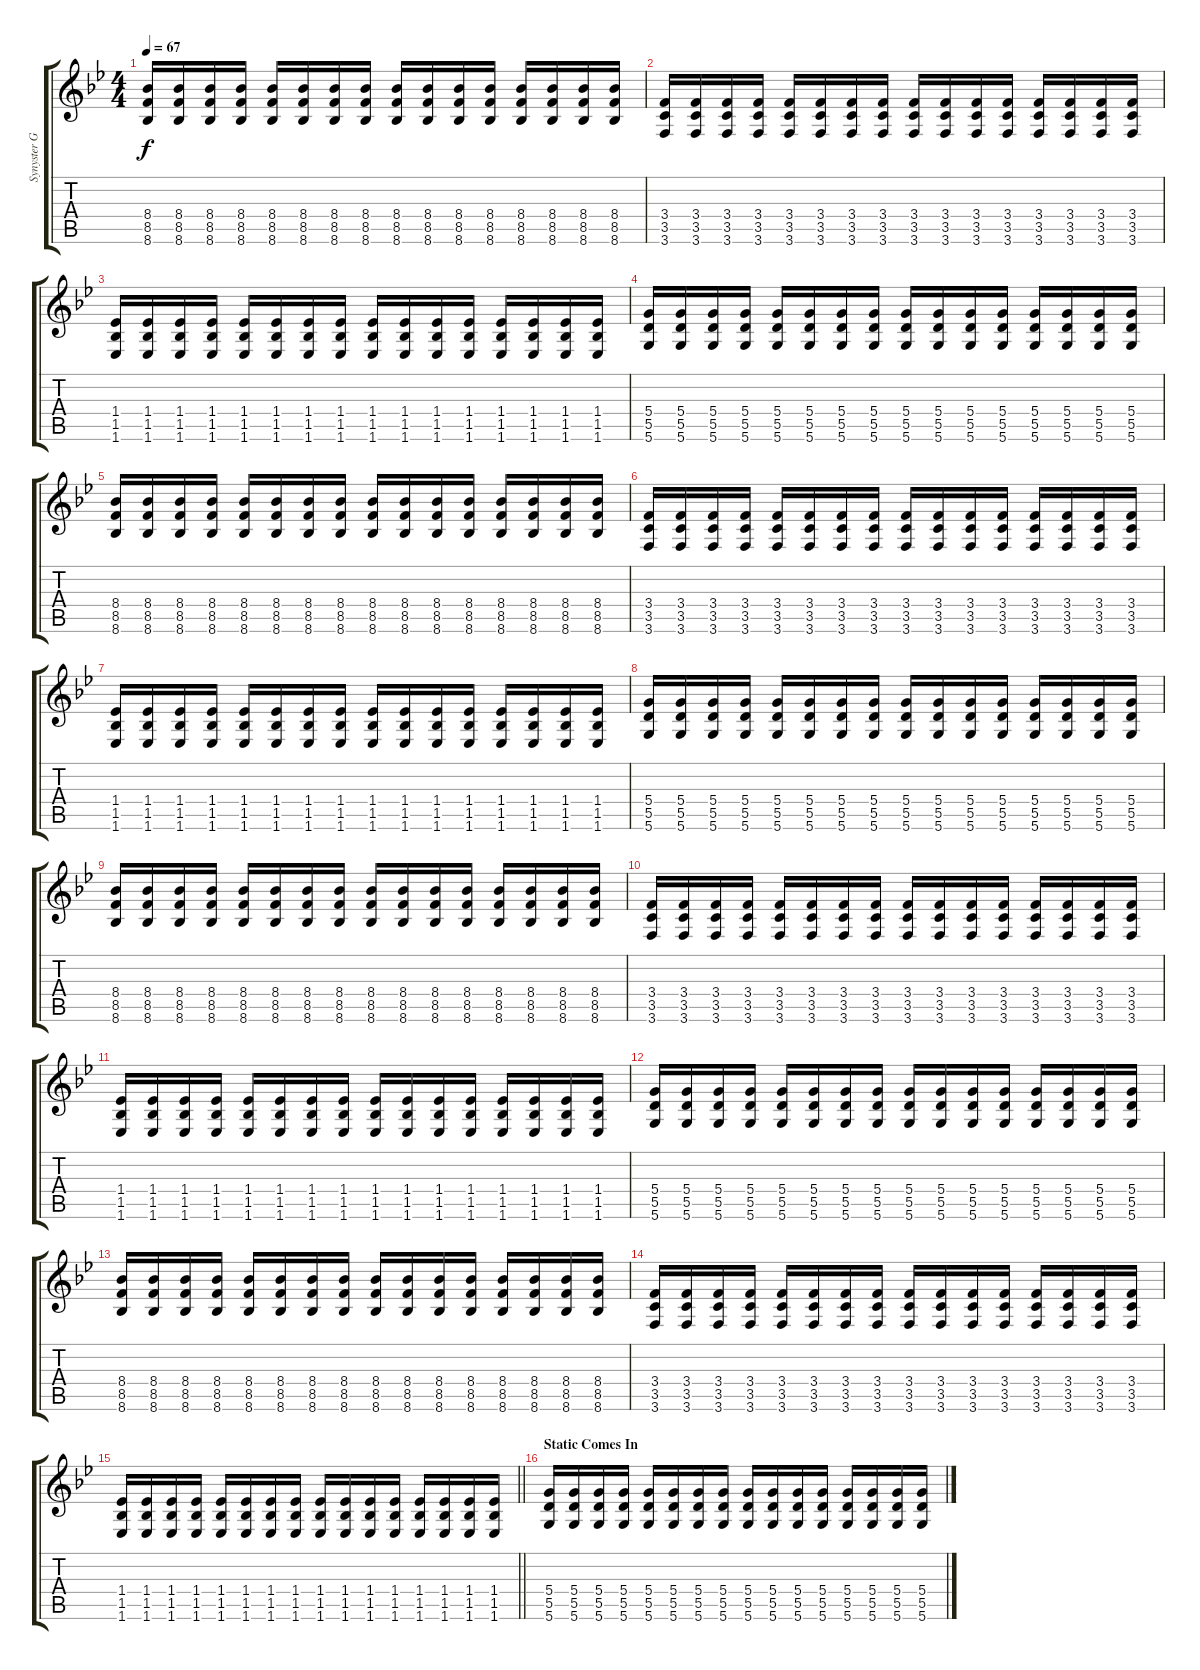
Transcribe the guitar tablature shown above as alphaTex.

\track ("Synyster Gates" "Synyster G") {instrument distortionguitar}
\staff {score tabs}
\tuning (E4 B3 G3 D3 A2 D2) {hide}
\ts (4 4)
\tempo 67
\clef g2
\ks bb
(8.4 8.5 8.6).16{dy f} (8.4 8.5 8.6).16 (8.4 8.5 8.6).16 (8.4 8.5 8.6).16 (8.4 8.5 8.6).16 (8.4 8.5 8.6).16 (8.4 8.5 8.6).16 (8.4 8.5 8.6).16 (8.4 8.5 8.6).16 (8.4 8.5 8.6).16 (8.4 8.5 8.6).16 (8.4 8.5 8.6).16 (8.4 8.5 8.6).16 (8.4 8.5 8.6).16 (8.4 8.5 8.6).16 (8.4 8.5 8.6).16 |
(3.4 3.5 3.6).16 (3.4 3.5 3.6).16 (3.4 3.5 3.6).16 (3.4 3.5 3.6).16 (3.4 3.5 3.6).16 (3.4 3.5 3.6).16 (3.4 3.5 3.6).16 (3.4 3.5 3.6).16 (3.4 3.5 3.6).16 (3.4 3.5 3.6).16 (3.4 3.5 3.6).16 (3.4 3.5 3.6).16 (3.4 3.5 3.6).16 (3.4 3.5 3.6).16 (3.4 3.5 3.6).16 (3.4 3.5 3.6).16 |
(1.4 1.5 1.6).16 (1.4 1.5 1.6).16 (1.4 1.5 1.6).16 (1.4 1.5 1.6).16 (1.4 1.5 1.6).16 (1.4 1.5 1.6).16 (1.4 1.5 1.6).16 (1.4 1.5 1.6).16 (1.4 1.5 1.6).16 (1.4 1.5 1.6).16 (1.4 1.5 1.6).16 (1.4 1.5 1.6).16 (1.4 1.5 1.6).16 (1.4 1.5 1.6).16 (1.4 1.5 1.6).16 (1.4 1.5 1.6).16 |
(5.4 5.5 5.6).16 (5.4 5.5 5.6).16 (5.4 5.5 5.6).16 (5.4 5.5 5.6).16 (5.4 5.5 5.6).16 (5.4 5.5 5.6).16 (5.4 5.5 5.6).16 (5.4 5.5 5.6).16 (5.4 5.5 5.6).16 (5.4 5.5 5.6).16 (5.4 5.5 5.6).16 (5.4 5.5 5.6).16 (5.4 5.5 5.6).16 (5.4 5.5 5.6).16 (5.4 5.5 5.6).16 (5.4 5.5 5.6).16 |
(8.4 8.5 8.6).16 (8.4 8.5 8.6).16 (8.4 8.5 8.6).16 (8.4 8.5 8.6).16 (8.4 8.5 8.6).16 (8.4 8.5 8.6).16 (8.4 8.5 8.6).16 (8.4 8.5 8.6).16 (8.4 8.5 8.6).16 (8.4 8.5 8.6).16 (8.4 8.5 8.6).16 (8.4 8.5 8.6).16 (8.4 8.5 8.6).16 (8.4 8.5 8.6).16 (8.4 8.5 8.6).16 (8.4 8.5 8.6).16 |
(3.4 3.5 3.6).16 (3.4 3.5 3.6).16 (3.4 3.5 3.6).16 (3.4 3.5 3.6).16 (3.4 3.5 3.6).16 (3.4 3.5 3.6).16 (3.4 3.5 3.6).16 (3.4 3.5 3.6).16 (3.4 3.5 3.6).16 (3.4 3.5 3.6).16 (3.4 3.5 3.6).16 (3.4 3.5 3.6).16 (3.4 3.5 3.6).16 (3.4 3.5 3.6).16 (3.4 3.5 3.6).16 (3.4 3.5 3.6).16 |
(1.4 1.5 1.6).16 (1.4 1.5 1.6).16 (1.4 1.5 1.6).16 (1.4 1.5 1.6).16 (1.4 1.5 1.6).16 (1.4 1.5 1.6).16 (1.4 1.5 1.6).16 (1.4 1.5 1.6).16 (1.4 1.5 1.6).16 (1.4 1.5 1.6).16 (1.4 1.5 1.6).16 (1.4 1.5 1.6).16 (1.4 1.5 1.6).16 (1.4 1.5 1.6).16 (1.4 1.5 1.6).16 (1.4 1.5 1.6).16 |
(5.4 5.5 5.6).16 (5.4 5.5 5.6).16 (5.4 5.5 5.6).16 (5.4 5.5 5.6).16 (5.4 5.5 5.6).16 (5.4 5.5 5.6).16 (5.4 5.5 5.6).16 (5.4 5.5 5.6).16 (5.4 5.5 5.6).16 (5.4 5.5 5.6).16 (5.4 5.5 5.6).16 (5.4 5.5 5.6).16 (5.4 5.5 5.6).16 (5.4 5.5 5.6).16 (5.4 5.5 5.6).16 (5.4 5.5 5.6).16 |
(8.4 8.5 8.6).16 (8.4 8.5 8.6).16 (8.4 8.5 8.6).16 (8.4 8.5 8.6).16 (8.4 8.5 8.6).16 (8.4 8.5 8.6).16 (8.4 8.5 8.6).16 (8.4 8.5 8.6).16 (8.4 8.5 8.6).16 (8.4 8.5 8.6).16 (8.4 8.5 8.6).16 (8.4 8.5 8.6).16 (8.4 8.5 8.6).16 (8.4 8.5 8.6).16 (8.4 8.5 8.6).16 (8.4 8.5 8.6).16 |
(3.4 3.5 3.6).16 (3.4 3.5 3.6).16 (3.4 3.5 3.6).16 (3.4 3.5 3.6).16 (3.4 3.5 3.6).16 (3.4 3.5 3.6).16 (3.4 3.5 3.6).16 (3.4 3.5 3.6).16 (3.4 3.5 3.6).16 (3.4 3.5 3.6).16 (3.4 3.5 3.6).16 (3.4 3.5 3.6).16 (3.4 3.5 3.6).16 (3.4 3.5 3.6).16 (3.4 3.5 3.6).16 (3.4 3.5 3.6).16 |
(1.4 1.5 1.6).16 (1.4 1.5 1.6).16 (1.4 1.5 1.6).16 (1.4 1.5 1.6).16 (1.4 1.5 1.6).16 (1.4 1.5 1.6).16 (1.4 1.5 1.6).16 (1.4 1.5 1.6).16 (1.4 1.5 1.6).16 (1.4 1.5 1.6).16 (1.4 1.5 1.6).16 (1.4 1.5 1.6).16 (1.4 1.5 1.6).16 (1.4 1.5 1.6).16 (1.4 1.5 1.6).16 (1.4 1.5 1.6).16 |
(5.4 5.5 5.6).16 (5.4 5.5 5.6).16 (5.4 5.5 5.6).16 (5.4 5.5 5.6).16 (5.4 5.5 5.6).16 (5.4 5.5 5.6).16 (5.4 5.5 5.6).16 (5.4 5.5 5.6).16 (5.4 5.5 5.6).16 (5.4 5.5 5.6).16 (5.4 5.5 5.6).16 (5.4 5.5 5.6).16 (5.4 5.5 5.6).16 (5.4 5.5 5.6).16 (5.4 5.5 5.6).16 (5.4 5.5 5.6).16 |
(8.4 8.5 8.6).16 (8.4 8.5 8.6).16 (8.4 8.5 8.6).16 (8.4 8.5 8.6).16 (8.4 8.5 8.6).16 (8.4 8.5 8.6).16 (8.4 8.5 8.6).16 (8.4 8.5 8.6).16 (8.4 8.5 8.6).16 (8.4 8.5 8.6).16 (8.4 8.5 8.6).16 (8.4 8.5 8.6).16 (8.4 8.5 8.6).16 (8.4 8.5 8.6).16 (8.4 8.5 8.6).16 (8.4 8.5 8.6).16 |
(3.4 3.5 3.6).16 (3.4 3.5 3.6).16 (3.4 3.5 3.6).16 (3.4 3.5 3.6).16 (3.4 3.5 3.6).16 (3.4 3.5 3.6).16 (3.4 3.5 3.6).16 (3.4 3.5 3.6).16 (3.4 3.5 3.6).16 (3.4 3.5 3.6).16 (3.4 3.5 3.6).16 (3.4 3.5 3.6).16 (3.4 3.5 3.6).16 (3.4 3.5 3.6).16 (3.4 3.5 3.6).16 (3.4 3.5 3.6).16 |
\barLineRight lightlight
(1.4 1.5 1.6).16 (1.4 1.5 1.6).16 (1.4 1.5 1.6).16 (1.4 1.5 1.6).16 (1.4 1.5 1.6).16 (1.4 1.5 1.6).16 (1.4 1.5 1.6).16 (1.4 1.5 1.6).16 (1.4 1.5 1.6).16 (1.4 1.5 1.6).16 (1.4 1.5 1.6).16 (1.4 1.5 1.6).16 (1.4 1.5 1.6).16 (1.4 1.5 1.6).16 (1.4 1.5 1.6).16 (1.4 1.5 1.6).16 |
\section ("" "Static Comes In")
(5.4 5.5 5.6).16{volume 5} (5.4 5.5 5.6).16 (5.4 5.5 5.6).16 (5.4 5.5 5.6).16 (5.4 5.5 5.6).16 (5.4 5.5 5.6).16 (5.4 5.5 5.6).16 (5.4 5.5 5.6).16 (5.4 5.5 5.6).16 (5.4 5.5 5.6).16 (5.4 5.5 5.6).16 (5.4 5.5 5.6).16 (5.4 5.5 5.6).16 (5.4 5.5 5.6).16 (5.4 5.5 5.6).16 (5.4 5.5 5.6).16
